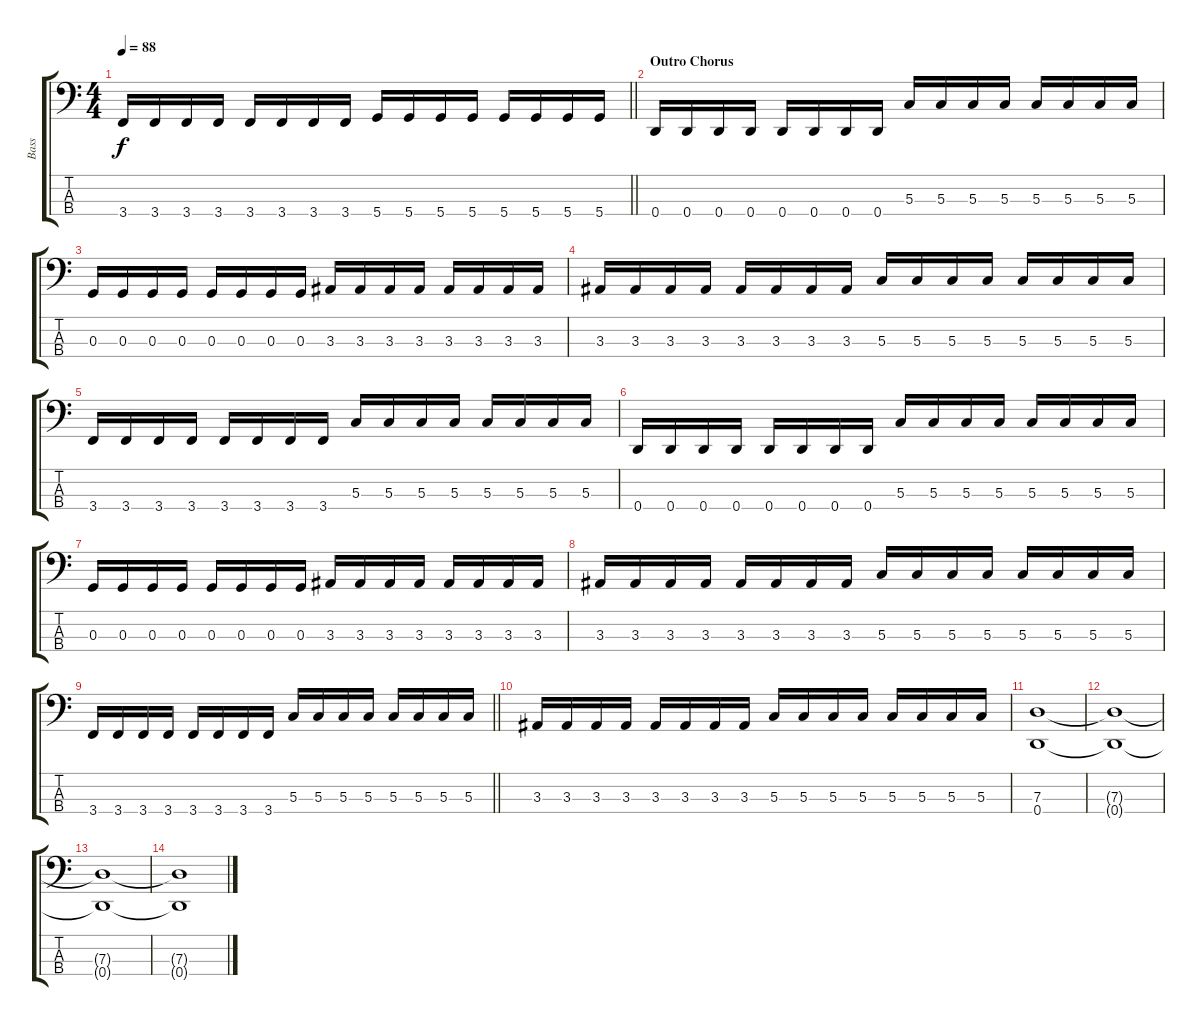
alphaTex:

\track ("Bass" "Bass") {instrument electricbassfinger}
\staff {score tabs}
\tuning (F2 C2 G1 D1) {hide}
\ts (4 4)
\tempo 88
\clef f4
\barLineRight lightlight
\ks c
3.4.16{dy f} 3.4.16 3.4.16 3.4.16 3.4.16 3.4.16 3.4.16 3.4.16 5.4.16 5.4.16 5.4.16 5.4.16 5.4.16 5.4.16 5.4.16 5.4.16 |
\section ("" "Outro Chorus")
0.4.16 0.4.16 0.4.16 0.4.16 0.4.16 0.4.16 0.4.16 0.4.16 5.3.16 5.3.16 5.3.16 5.3.16 5.3.16 5.3.16 5.3.16 5.3.16 |
0.3.16 0.3.16 0.3.16 0.3.16 0.3.16 0.3.16 0.3.16 0.3.16 3.3.16 3.3.16 3.3.16 3.3.16 3.3.16 3.3.16 3.3.16 3.3.16 |
3.3.16 3.3.16 3.3.16 3.3.16 3.3.16 3.3.16 3.3.16 3.3.16 5.3.16 5.3.16 5.3.16 5.3.16 5.3.16 5.3.16 5.3.16 5.3.16 |
3.4.16 3.4.16 3.4.16 3.4.16 3.4.16 3.4.16 3.4.16 3.4.16 5.3.16 5.3.16 5.3.16 5.3.16 5.3.16 5.3.16 5.3.16 5.3.16 |
0.4.16 0.4.16 0.4.16 0.4.16 0.4.16 0.4.16 0.4.16 0.4.16 5.3.16 5.3.16 5.3.16 5.3.16 5.3.16 5.3.16 5.3.16 5.3.16 |
0.3.16 0.3.16 0.3.16 0.3.16 0.3.16 0.3.16 0.3.16 0.3.16 3.3.16 3.3.16 3.3.16 3.3.16 3.3.16 3.3.16 3.3.16 3.3.16 |
3.3.16 3.3.16 3.3.16 3.3.16 3.3.16 3.3.16 3.3.16 3.3.16 5.3.16 5.3.16 5.3.16 5.3.16 5.3.16 5.3.16 5.3.16 5.3.16 |
\barLineRight lightlight
3.4.16 3.4.16 3.4.16 3.4.16 3.4.16 3.4.16 3.4.16 3.4.16 5.3.16 5.3.16 5.3.16 5.3.16 5.3.16 5.3.16 5.3.16 5.3.16 |
3.3.16 3.3.16 3.3.16 3.3.16 3.3.16 3.3.16 3.3.16 3.3.16 5.3.16 5.3.16 5.3.16 5.3.16 5.3.16 5.3.16 5.3.16 5.3.16 |
(7.3 0.4).1 |
(7.3{t} 0.4{t}).1{volume 4} |
(7.3{t} 0.4{t}).1 |
(7.3{t} 0.4{t}).1
